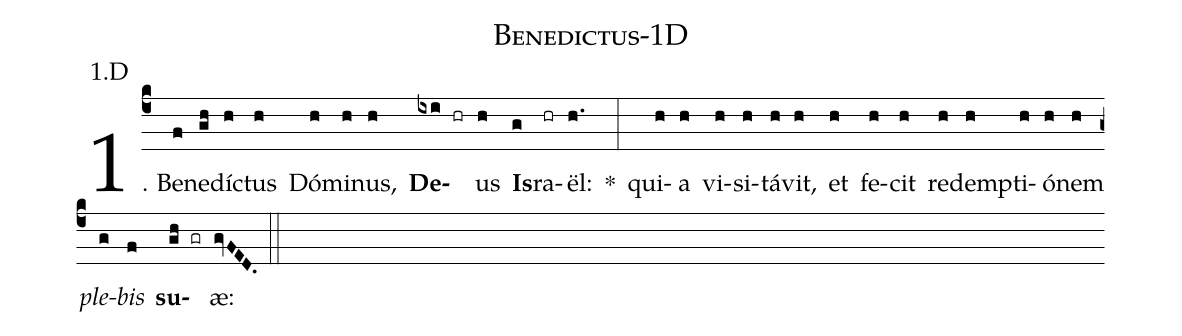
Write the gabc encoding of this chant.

name: Benedictus-1D;
annotation: 1.D;
%%
(c4)1. Be(f)ne(gh)díc(h)tus(h) Dó(h)mi(h)nus,(h) <b>De</b>(ixi hr)us(h) <b>Is</b>(g)ra(hr)ël:(h.) *(:) qui(h)a(h) vi(h)si(h)tá(h)vit,(h) et(h) fe(h)cit(h) red(h)emp(h)ti(h)ó(h)nem(h) <i>ple</i>(g)<i>bis</i>(f) <b>su</b>(gh gr)æ:(gvFED.) (::)
